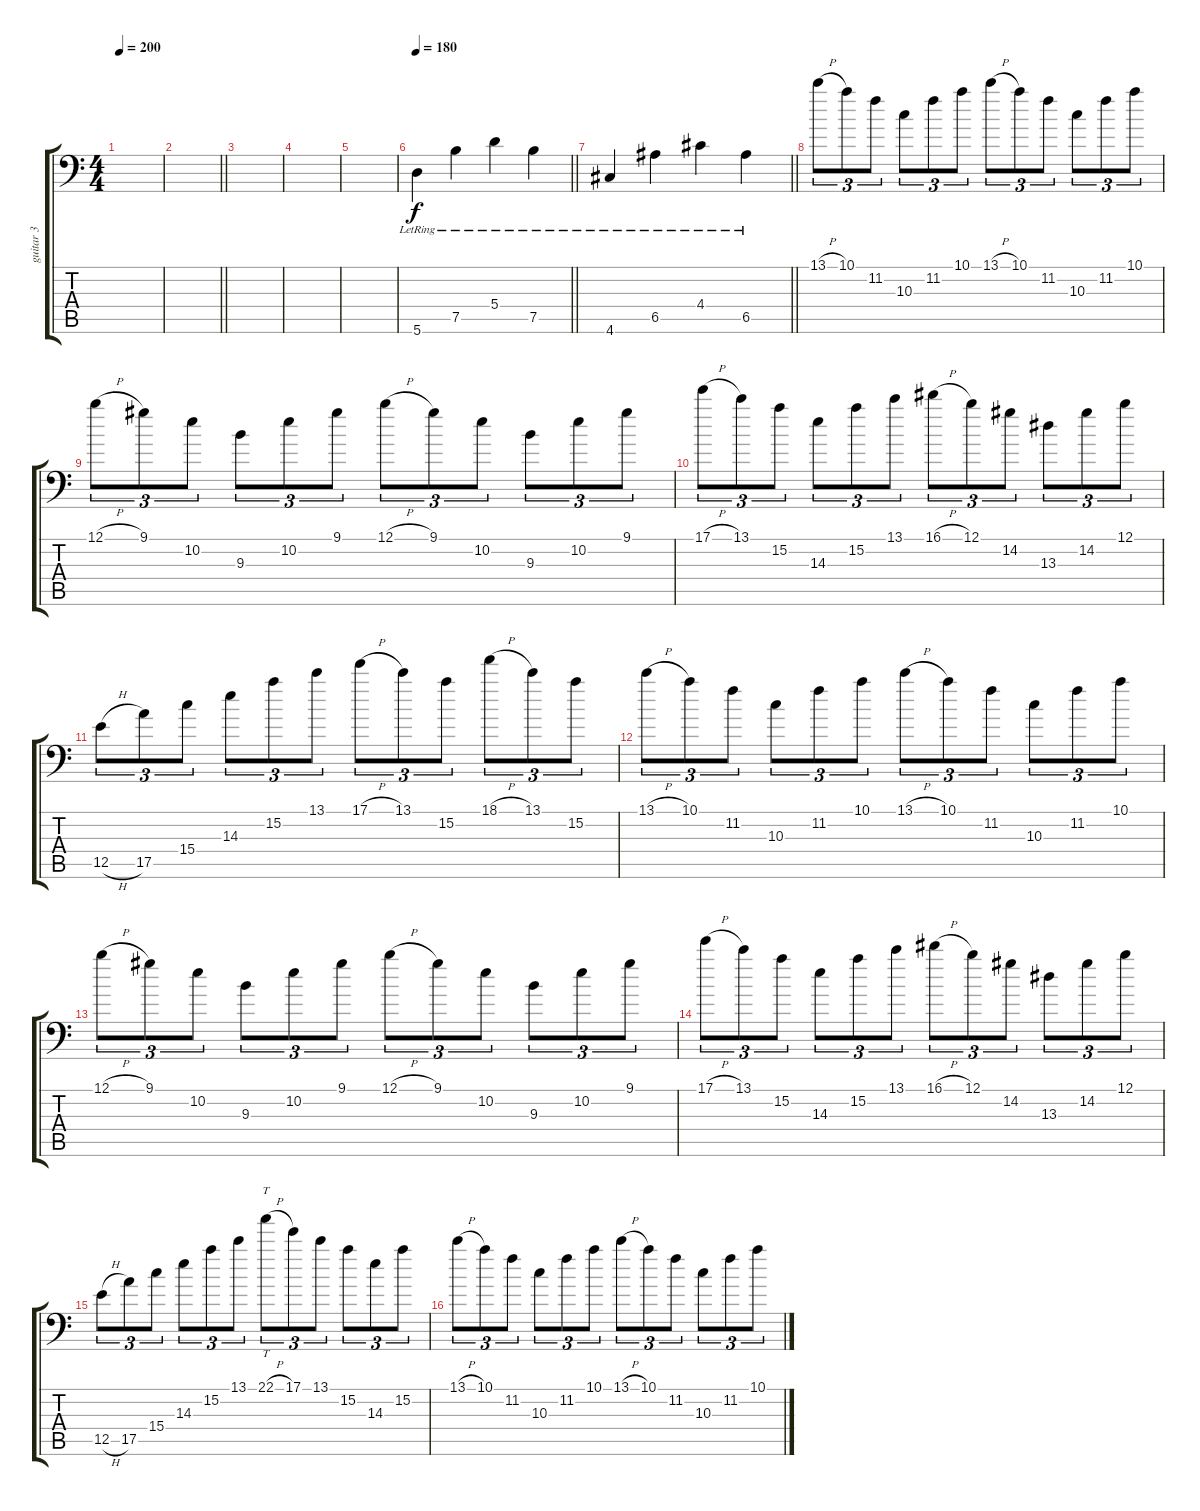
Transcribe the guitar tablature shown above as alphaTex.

\track ("guitar 3" "guitar 3") {instrument distortionguitar}
\staff {score tabs}
\tuning (B3 Gb3 D3 A2 E2 A1) {hide}
\ts (4 4)
\tempo 200
\clef f4
\ks c
|
\barLineRight lightlight
|
|
|
|
\tempo 180
\barLineRight lightlight
5.6{lr}.4 7.5{lr}.4 5.4{lr}.4 7.5{lr}.4 |
\barLineRight lightlight
4.6{lr}.4 6.5{lr}.4 4.4{lr}.4 6.5{lr}.4 |
13.1{h}.8{tu (3 2)} 10.1.8{tu (3 2)} 11.2.8{tu (3 2)} 10.3.8{tu (3 2)} 11.2.8{tu (3 2)} 10.1.8{tu (3 2)} 13.1{h}.8{tu (3 2)} 10.1.8{tu (3 2)} 11.2.8{tu (3 2)} 10.3.8{tu (3 2)} 11.2.8{tu (3 2)} 10.1.8{tu (3 2)} |
12.1{h}.8{tu (3 2)} 9.1.8{tu (3 2)} 10.2.8{tu (3 2)} 9.3.8{tu (3 2)} 10.2.8{tu (3 2)} 9.1.8{tu (3 2)} 12.1{h}.8{tu (3 2)} 9.1.8{tu (3 2)} 10.2.8{tu (3 2)} 9.3.8{tu (3 2)} 10.2.8{tu (3 2)} 9.1.8{tu (3 2)} |
17.1{h}.8{tu (3 2)} 13.1.8{tu (3 2)} 15.2.8{tu (3 2)} 14.3.8{tu (3 2)} 15.2.8{tu (3 2)} 13.1.8{tu (3 2)} 16.1{h}.8{tu (3 2)} 12.1.8{tu (3 2)} 14.2.8{tu (3 2)} 13.3.8{tu (3 2)} 14.2.8{tu (3 2)} 12.1.8{tu (3 2)} |
12.5{h}.8{tu (3 2)} 17.5.8{tu (3 2)} 15.4.8{tu (3 2)} 14.3.8{tu (3 2)} 15.2.8{tu (3 2)} 13.1.8{tu (3 2)} 17.1{h}.8{tu (3 2)} 13.1.8{tu (3 2)} 15.2.8{tu (3 2)} 18.1{h}.8{tu (3 2)} 13.1.8{tu (3 2)} 15.2.8{tu (3 2)} |
13.1{h}.8{tu (3 2)} 10.1.8{tu (3 2)} 11.2.8{tu (3 2)} 10.3.8{tu (3 2)} 11.2.8{tu (3 2)} 10.1.8{tu (3 2)} 13.1{h}.8{tu (3 2)} 10.1.8{tu (3 2)} 11.2.8{tu (3 2)} 10.3.8{tu (3 2)} 11.2.8{tu (3 2)} 10.1.8{tu (3 2)} |
12.1{h}.8{tu (3 2)} 9.1.8{tu (3 2)} 10.2.8{tu (3 2)} 9.3.8{tu (3 2)} 10.2.8{tu (3 2)} 9.1.8{tu (3 2)} 12.1{h}.8{tu (3 2)} 9.1.8{tu (3 2)} 10.2.8{tu (3 2)} 9.3.8{tu (3 2)} 10.2.8{tu (3 2)} 9.1.8{tu (3 2)} |
17.1{h}.8{tu (3 2)} 13.1.8{tu (3 2)} 15.2.8{tu (3 2)} 14.3.8{tu (3 2)} 15.2.8{tu (3 2)} 13.1.8{tu (3 2)} 16.1{h}.8{tu (3 2)} 12.1.8{tu (3 2)} 14.2.8{tu (3 2)} 13.3.8{tu (3 2)} 14.2.8{tu (3 2)} 12.1.8{tu (3 2)} |
12.5{h}.8{tu (3 2)} 17.5.8{tu (3 2)} 15.4.8{tu (3 2)} 14.3.8{tu (3 2)} 15.2.8{tu (3 2)} 13.1.8{tu (3 2)} 22.1{h}.8{tt tu (3 2)} 17.1.8{tu (3 2)} 13.1.8{tu (3 2)} 15.2.8{tu (3 2)} 14.3.8{tu (3 2)} 15.2.8{tu (3 2)} |
13.1{h}.8{tu (3 2)} 10.1.8{tu (3 2)} 11.2.8{tu (3 2)} 10.3.8{tu (3 2)} 11.2.8{tu (3 2)} 10.1.8{tu (3 2)} 13.1{h}.8{tu (3 2)} 10.1.8{tu (3 2)} 11.2.8{tu (3 2)} 10.3.8{tu (3 2)} 11.2.8{tu (3 2)} 10.1.8{tu (3 2)}
